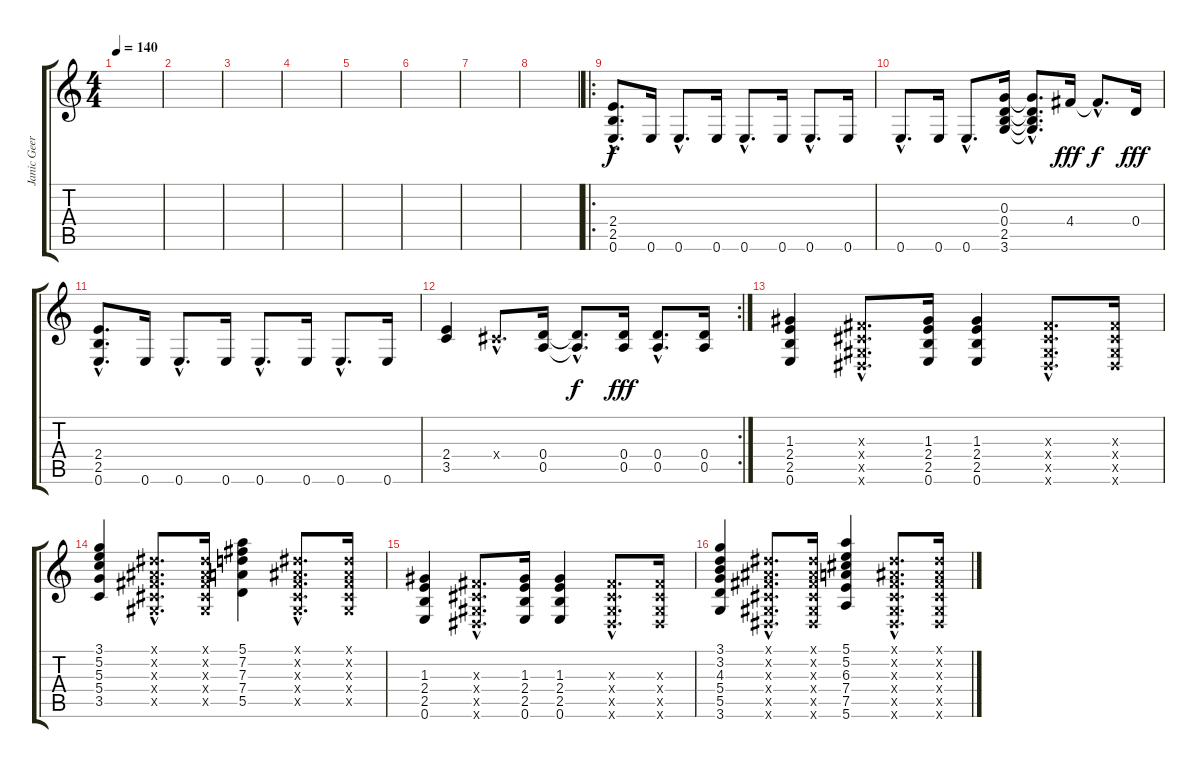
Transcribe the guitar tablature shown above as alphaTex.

\track ("Janic Geers" "Janic Geer") {instrument overdrivenguitar}
\staff {score tabs}
\tuning (E4 B3 G3 D3 A2 E2) {hide}
\ts (4 4)
\tempo 140
\clef g2
\ks c
|
|
|
|
|
|
|
|
\ro
(2.4{hac} 2.5{hac} 0.6{hac}).8{d} 0.6.16 0.6{hac}.8{d} 0.6.16 0.6{hac}.8{d} 0.6.16 0.6{hac}.8{d} 0.6.16 |
0.6{hac}.8{d} 0.6.16 0.6{hac}.8{d} (0.3 0.4 2.5 3.6).16 (0.3{hac t} 0.4{hac t} 2.5{hac t} 3.6{hac t}).8{d dy f} 4.4.16{dy fff} 4.4{hac t}.8{d dy f} 0.4.16{dy fff} |
(2.4{hac} 2.5{hac} 0.6{hac}).8{d} 0.6.16 0.6{hac}.8{d} 0.6.16 0.6{hac}.8{d} 0.6.16 0.6{hac}.8{d} 0.6.16 |
\rc 2
(2.4 3.5).4 -1.4{hac x}.8{d} (0.4 0.5).16 (0.4{hac t} 0.5{hac t}).8{d dy f} (0.4 0.5).16{dy fff} (0.4{hac} 0.5{hac}).8{d} (0.4 0.5).16 |
(1.3 2.4 2.5 0.6).4{volume 8} (-1.3{hac x} -1.4{hac x} -1.5{hac x} -1.6{hac x}).8{d} (1.3 2.4 2.5 0.6).16 (1.3 2.4 2.5 0.6).4 (-1.3{hac x} -1.4{hac x} -1.5{hac x} -1.6{hac x}).8{d} (-1.3{x} -1.4{x} -1.5{x} -1.6{x}).16 |
(3.1 5.2 5.3 5.4 3.5).4 (-1.1{hac x} -1.2{hac x} -1.3{hac x} -1.4{hac x} -1.5{hac x}).8{d} (-1.1{x} -1.2{x} -1.3{x} -1.4{x} -1.5{x}).16 (5.1 7.2 7.3 7.4 5.5).4 (-1.1{hac x} -1.2{hac x} -1.3{hac x} -1.4{hac x} -1.5{hac x}).8{d} (-1.1{x} -1.2{x} -1.3{x} -1.4{x} -1.5{x}).16 |
(1.3 2.4 2.5 0.6).4 (-1.3{hac x} -1.4{hac x} -1.5{hac x} -1.6{hac x}).8{d} (1.3 2.4 2.5 0.6).16 (1.3 2.4 2.5 0.6).4 (-1.3{hac x} -1.4{hac x} -1.5{hac x} -1.6{hac x}).8{d} (-1.3{x} -1.4{x} -1.5{x} -1.6{x}).16 |
(3.1 3.2 4.3 5.4 5.5 3.6).4 (-1.1{hac x} -1.2{hac x} -1.3{hac x} -1.4{hac x} -1.5{hac x} -1.6{hac x}).8{d} (-1.1{x} -1.2{x} -1.3{x} -1.4{x} -1.5{x} -1.6{x}).16 (5.1 5.2 6.3 7.4 7.5 5.6).4 (-1.1{hac x} -1.2{hac x} -1.3{hac x} -1.4{hac x} -1.5{hac x} -1.6{hac x}).8{d} (-1.1{x} -1.2{x} -1.3{x} -1.4{x} -1.5{x} -1.6{x}).16
